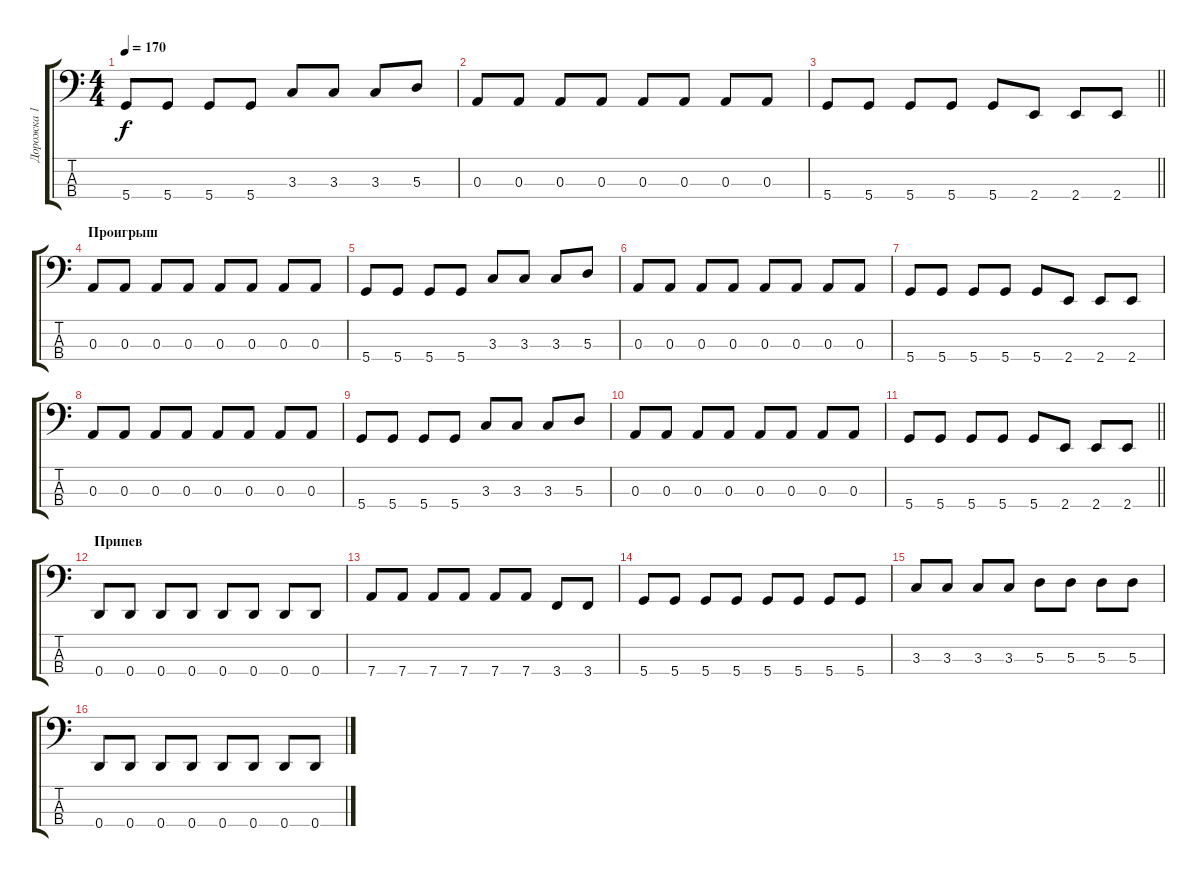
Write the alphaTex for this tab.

\track ("Дорожка 1" "Дорожка 1") {instrument electricbasspick}
\staff {score tabs}
\tuning (G2 D2 A1 D1) {hide}
\ts (4 4)
\tempo 170
\clef f4
\ks c
5.4.8{dy f} 5.4.8 5.4.8 5.4.8 3.3.8 3.3.8 3.3.8 5.3.8 |
0.3.8 0.3.8 0.3.8 0.3.8 0.3.8 0.3.8 0.3.8 0.3.8 |
\barLineRight lightlight
5.4.8 5.4.8 5.4.8 5.4.8 5.4.8 2.4.8 2.4.8 2.4.8 |
\section ("" "Проигрыш")
0.3.8 0.3.8 0.3.8 0.3.8 0.3.8 0.3.8 0.3.8 0.3.8 |
5.4.8 5.4.8 5.4.8 5.4.8 3.3.8 3.3.8 3.3.8 5.3.8 |
0.3.8 0.3.8 0.3.8 0.3.8 0.3.8 0.3.8 0.3.8 0.3.8 |
5.4.8 5.4.8 5.4.8 5.4.8 5.4.8 2.4.8 2.4.8 2.4.8 |
0.3.8 0.3.8 0.3.8 0.3.8 0.3.8 0.3.8 0.3.8 0.3.8 |
5.4.8 5.4.8 5.4.8 5.4.8 3.3.8 3.3.8 3.3.8 5.3.8 |
0.3.8 0.3.8 0.3.8 0.3.8 0.3.8 0.3.8 0.3.8 0.3.8 |
\barLineRight lightlight
5.4.8 5.4.8 5.4.8 5.4.8 5.4.8 2.4.8 2.4.8 2.4.8 |
\section ("" "Припев")
0.4.8 0.4.8 0.4.8 0.4.8 0.4.8 0.4.8 0.4.8 0.4.8 |
7.4.8 7.4.8 7.4.8 7.4.8 7.4.8 7.4.8 3.4.8 3.4.8 |
5.4.8 5.4.8 5.4.8 5.4.8 5.4.8 5.4.8 5.4.8 5.4.8 |
3.3.8 3.3.8 3.3.8 3.3.8 5.3.8 5.3.8 5.3.8 5.3.8 |
0.4.8 0.4.8 0.4.8 0.4.8 0.4.8 0.4.8 0.4.8 0.4.8
